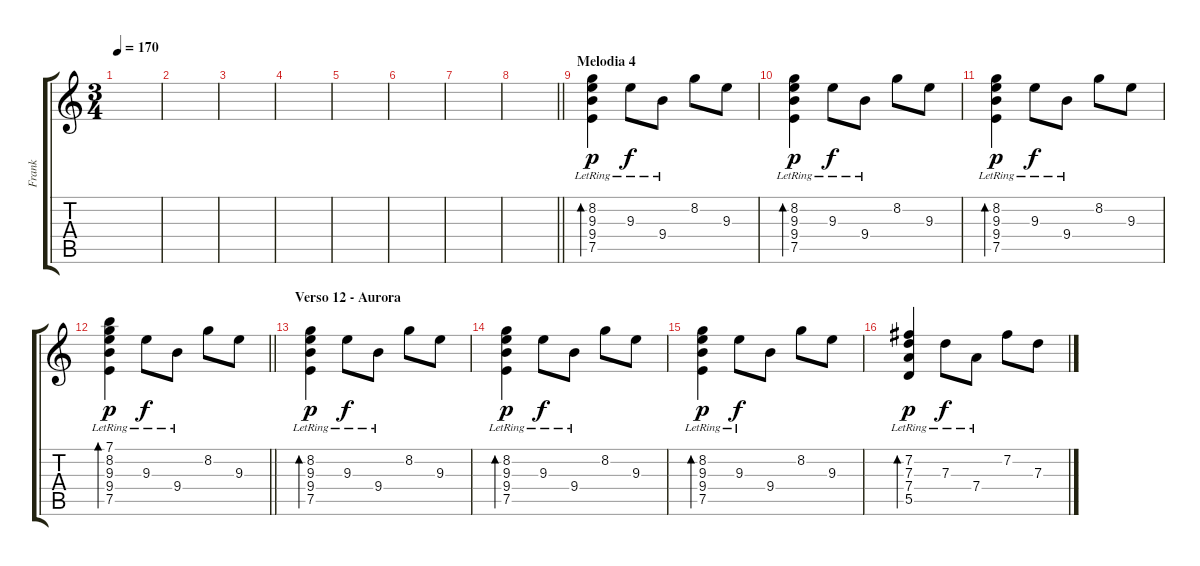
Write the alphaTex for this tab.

\track ("Frank" "Frank") {instrument acousticguitarsteel}
\staff {score tabs}
\tuning (E4 B3 G3 D3 A2 E2) {hide}
\ts (3 4)
\tempo 170
\clef g2
\ks c
|
|
|
|
|
|
|
\barLineRight lightlight
|
\section ("" "Melodia 4")
(8.2{lr} 9.3{lr} 9.4{lr} 7.5{lr}).4{bd 240 dy p} 9.3{lr}.8{dy f} 9.4{lr}.8 8.2.8 9.3.8 |
(8.2{lr} 9.3{lr} 9.4{lr} 7.5{lr}).4{bd 240 dy p} 9.3{lr}.8{dy f} 9.4{lr}.8 8.2.8 9.3.8 |
(8.2{lr} 9.3{lr} 9.4{lr} 7.5{lr}).4{bd 240 dy p} 9.3{lr}.8{dy f} 9.4{lr}.8 8.2.8 9.3.8 |
\barLineRight lightlight
(7.1{lr} 8.2{lr} 9.3{lr} 9.4{lr} 7.5{lr}).4{bd 240 dy p} 9.3{lr}.8{dy f} 9.4{lr}.8 8.2.8 9.3.8 |
\section ("" "Verso 12 - Aurora")
(8.2{lr} 9.3{lr} 9.4{lr} 7.5{lr}).4{bd 240 dy p} 9.3{lr}.8{dy f} 9.4{lr}.8 8.2.8 9.3.8 |
(8.2{lr} 9.3{lr} 9.4{lr} 7.5{lr}).4{bd 240 dy p} 9.3{lr}.8{dy f} 9.4{lr}.8 8.2.8 9.3.8 |
(8.2{lr} 9.3{lr} 9.4{lr} 7.5{lr}).4{bd 240 dy p} 9.3{lr}.8{dy f} 9.4.8 8.2.8 9.3.8 |
(7.2{lr} 7.3{lr} 7.4{lr} 5.5{lr}).4{bd 240 dy p} 7.3{lr}.8{dy f} 7.4{lr}.8 7.2.8 7.3.8
